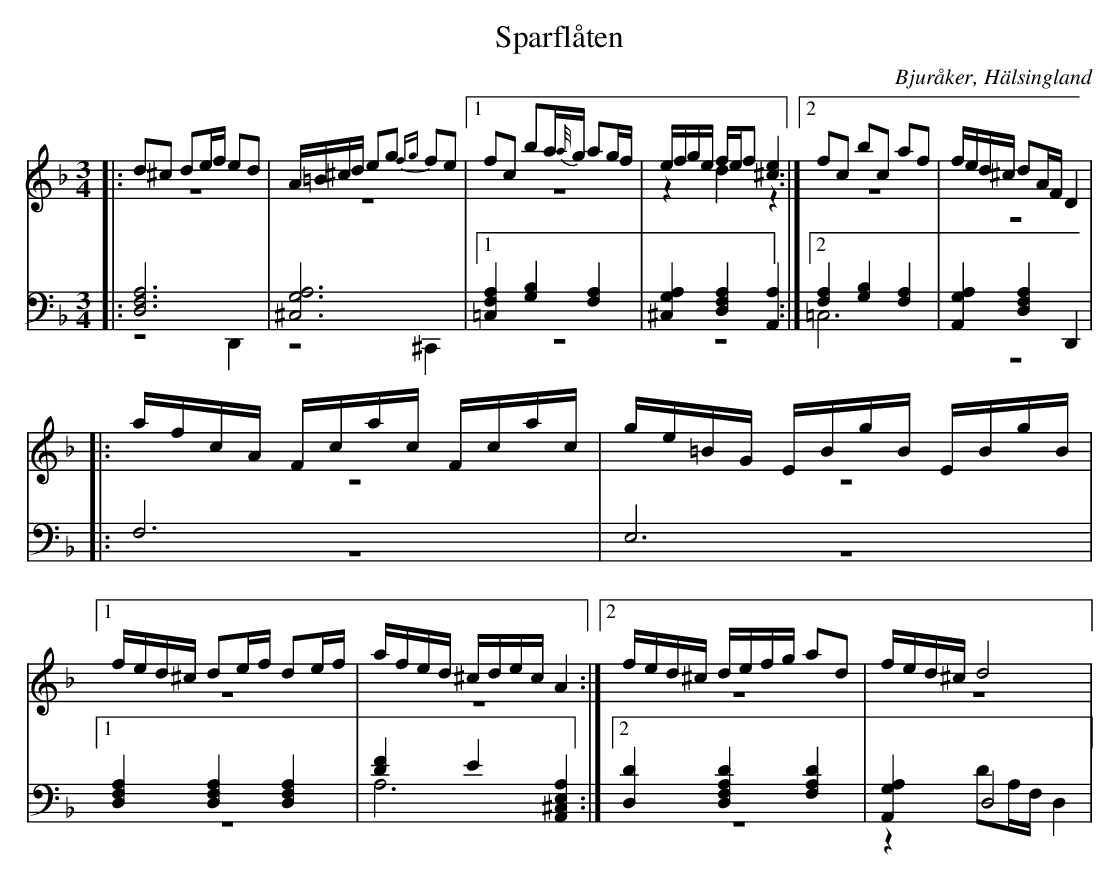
X:1
T: Sparflåten
O: Bjuråker, Hälsingland
M: 3/4
L: 1/8
K: Dm
V:1
V:2 merge
V:3
V:4 merge
V:1
|:d^c de/f/ ed|A/=B/^c/d/ eg {fg}fe|1 fc ba/{a//}g/ ag/f/| e/f/g/e/ f/e/f [^c2e2]:|2 fc bc af|f/e/d/^c/ dA/F/ D2|
|:a/f/c/A/  F/c/a/c/ F/c/a/c/|g/e/=B/G/  E/B/g/B/  E/B/g/B/|1 f/e/d/^c/ de/f/ de/f/|a/f/e/d/ ^c/d/e/c/ A2:|2 f/e/d/^c/ d/e/f/g/ ad|f/e/d/^c/ d4|
V:2
|:z6|z6|1 z6|z2 d2 z2:|2 z6|z6|
|:z6|z6|1 z6|z6:|2 z6|z6|
V:3 clef=bass
|:[D,6F,6A,6]|[^C,6G,6A,6]|1 [=C,2F,2A,2] [G,2B,2] [F,2A,2]|[^C,2G,2A,2] [D,2F,2A,2] [A,,2A,2]:|2 [F,2A,2] [G,2B,2] [F,2A,2]|[A,,2G,2A,2] [D,2F,2A,2] D,,2|
|:F,6|E,6|1 [D,2F,2A,2] [D,2F,2A,2] [D,2F,2A,2]|[D2F2] E2 [A,,2^C,2E,2A,2]:|2 [D,2D2] [D,2F,2A,2D2] [F,2A,2D2]|[A,,2G,2A,2] D,4|
V:4 clef=bass
|:z4 D,,2|z4 ^C,,2|1 z6|z6:|2 =C,6|z6|
|:z6|z6|1 z6|A,6:|2 z6|z2 DA,/F,/ D,2|
